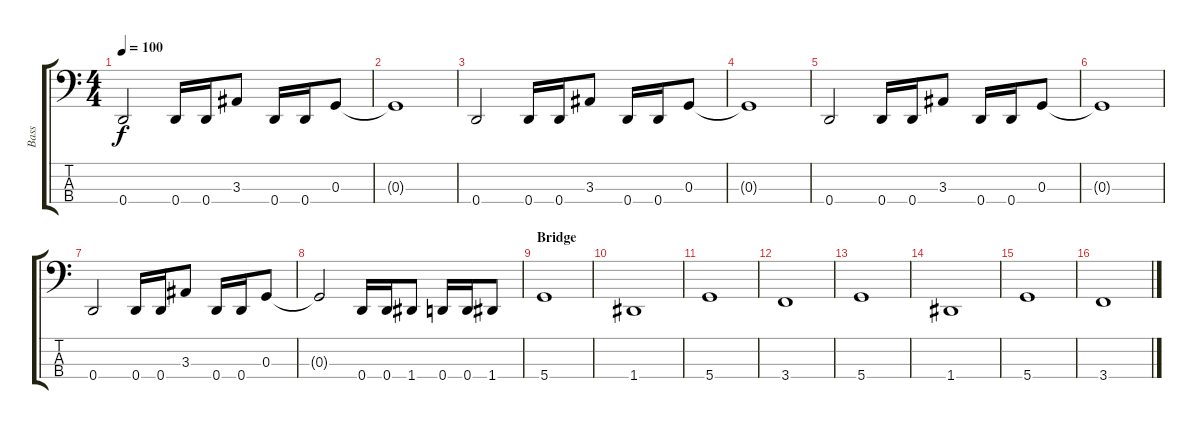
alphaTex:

\track ("Bass" "Bass") {instrument electricbassfinger}
\staff {score tabs}
\tuning (F2 C2 G1 D1) {hide}
\ts (4 4)
\tempo 100
\clef f4
\ks c
0.4.2{dy f} 0.4.16 0.4.16 3.3.8 0.4.16 0.4.16 0.3.8 |
0.3{t}.1 |
0.4.2 0.4.16 0.4.16 3.3.8 0.4.16 0.4.16 0.3.8 |
0.3{t}.1 |
0.4.2 0.4.16 0.4.16 3.3.8 0.4.16 0.4.16 0.3.8 |
0.3{t}.1 |
0.4.2 0.4.16 0.4.16 3.3.8 0.4.16 0.4.16 0.3.8 |
0.3{t}.2 0.4.16 0.4.16 1.4.8 0.4.16 0.4.16 1.4.8 |
\section ("" "Bridge")
5.4.1 |
1.4.1 |
5.4.1 |
3.4.1 |
5.4.1 |
1.4.1 |
5.4.1 |
3.4.1
